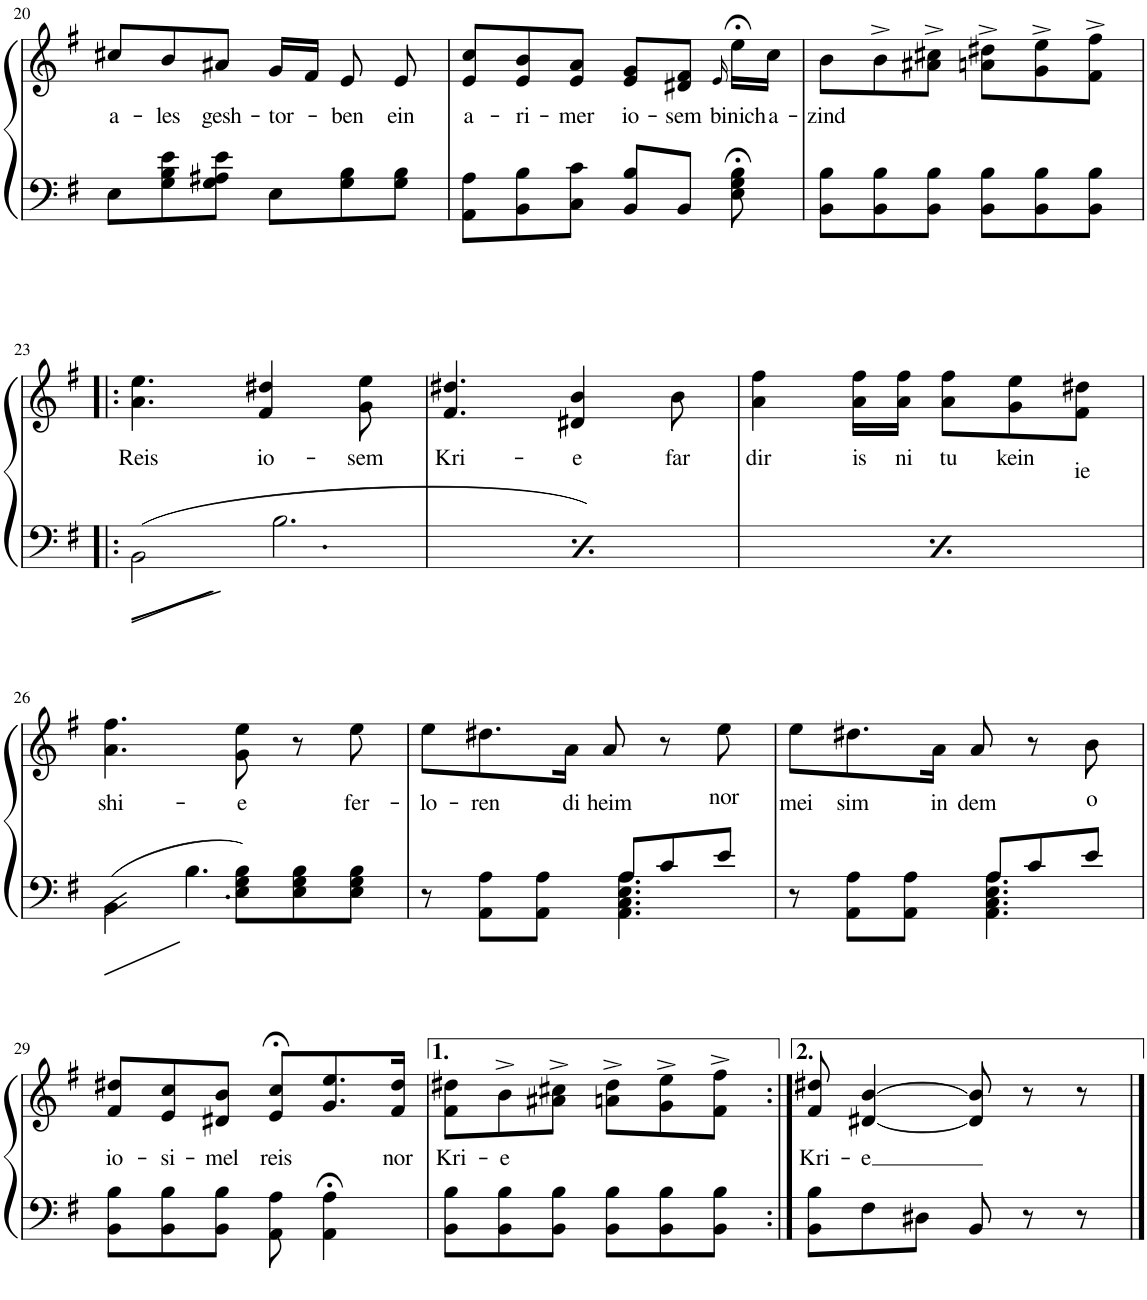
**kern	**kern	**text
*part1	*part1	*part1
*staff2	*staff1	*staff1
*I"Klavier	*	*
*I'Klav.	*	*
!!LO:PB:g=z
*clefF4	*clefG2	*
*k[f#]	*k[f#]	*
*M6/8	*M6/8	*
=20	=20	=20
!	!	!LO:LY:b
8E\L	8cc#X/L	a-
!	!	!LO:LY:b
8G\ 8B\ 8e\	8b/	-les
!	!	!LO:LY:b
8G\ 8A#X\ 8e\J	8a#X/J	gesh-
!	!	!LO:LY:b
8E\L	16g/LL	-tor-
.	16f#/JJ	.
!	!	!LO:LY:b
8G\ 8B\	8e/	-ben
!	!	!LO:LY:b
8G\ 8B\J	8e/	ein
=21	=21	=21
!	!	!LO:LY:b
8AA\ 8A\L	8e/ 8cc/L	a-
!	!	!LO:LY:b
8BB\ 8B\	8e/ 8b/	-ri-
!	!	!LO:LY:b
8C\ 8c\J	8e/ 8a/J	-mer
!	!	!LO:LY:b
8BB/ 8B/L	8e/ 8g/L	io-
!	!	!LO:LY:b
8BB/J	8d#X/ 8f#/J	-sem
.	16qe/	.
!	!	!LO:LY:b
8E\;< 8G\;< 8B\;<	16ee;<\LL	binich
!	!	!LO:LY:b
.	16cc\JJ	a-
=22	=22	=22
!	!	!LO:LY:b
8BB\ 8B\L	8b\L	-zind
8BB\ 8B\	8b^\	.
8BB\ 8B\J	8a#X\^ 8cc#X\^J	.
8BB\ 8B\L	8an\^ 8dd#X\^L	.
8BB\ 8B\	8g\^ 8ee\^	.
8BB\ 8B\J	8f#\^ 8ff#\^J	.
!!LO:LB:g=z
=23!|:	=23!|:	=23!|:
*^	*	*
!	!	!	!LO:LY:b
2.BB\	2.B\	4.a\ 4.ee\	Reis
!	!	!	!LO:LY:b
.	.	4f#/ 4dd#X/	io-
!	!	!	!LO:LY:b
.	.	8g\ 8ee\	-sem
=24	=24	=24	=24
!	!	!	!LO:LY:b
2.BB\	2.B\	4.f#/ 4.dd#X/	Kri-
!	!	!	!LO:LY:b
.	.	4d#X/ 4b/	-e
!	!	!	!LO:LY:b
.	.	8b\	far
=25	=25	=25	=25
!	!	!	!LO:LY:b
2.BB\	2.B\	4a\ 4ff#\	dir
!	!	!	!LO:LY:b
.	.	16a\ 16ff#\LL	is
!	!	!	!LO:LY:b
.	.	16a\ 16ff#\JJ	ni
!	!	!	!LO:LY:b
.	.	8a\ 8ff#\L	tu
!	!	!	!LO:LY:b
.	.	8g\ 8ee\	kein
!	!	!	!LO:LY:b
.	.	8f#\ 8dd#X\J	ie
!!LO:LB:g=z
=26	=26	=26	=26
!	!	!	!LO:LY:b
4.BB\	4.B\	4.a\ 4.ff#\	shi-
!	!	!	!LO:LY:b
8E\ 8G\ 8B\L	4.ryy	8g\ 8ee\	-e
8E\ 8G\ 8B\	.	8r	.
!	!	!	!LO:LY:b
8E\ 8G\ 8B\J	.	8ee\	fer-
=27	=27	=27	=27
!	!	!	!LO:LY:b
8r	4.ryy	8ee\L	-lo-
!	!	!	!LO:LY:b
8AA\ 8A\L	.	8.dd#X\	-ren
8AA\ 8A\J	.	.	.
!	!	!	!LO:LY:b
.	.	16a\Jk	di
!	!	!	!LO:LY:b
8A/L	4.AA\ 4.C\ 4.E\ 4.A\	8a/	heim
8c/	.	8r	.
!	!	!	!LO:LY:b
8e/J	.	8ee\	nor
=28	=28	=28	=28
!	!	!	!LO:LY:b
8r	4.ryy	8ee\L	mei
!	!	!	!LO:LY:b
8AA\ 8A\L	.	8.dd#X\	-sim
8AA\ 8A\J	.	.	.
!	!	!	!LO:LY:b
.	.	16a\Jk	in
!	!	!	!LO:LY:b
8A/L	4.AA\ 4.C\ 4.E\ 4.A\	8a/	dem
8c/	.	8r	.
!	!	!	!LO:LY:b
8e/J	.	8b\	o
*v	*v	*	*
!!LO:LB:g=z
=29	=29	=29
!	!	!LO:LY:b
8BB\ 8B\L	8f#/ 8dd#X/L	io-
!	!	!LO:LY:b
8BB\ 8B\	8e/ 8cc/	-si-
!	!	!LO:LY:b
8BB\ 8B\J	8d#X/ 8b/J	-mel
!	!	!LO:LY:b
8AA\ 8A\	8e/;< 8cc/;<L	reis
4AA\;< 4A\;<	8.g/ 8.ee/	.
!	!	!LO:LY:b
.	16f#/ 16dd#/Jk	nor
=30	=30	=30
!	!	!LO:LY:b
8BB\ 8B\L	8f#\ 8dd#X\L	Kri-
!	!	!LO:LY:b
8BB\ 8B\	8b^\	-e
8BB\ 8B\J	8a#X\^ 8cc#X\^J	.
8BB\ 8B\L	8an\^ 8dd#\^L	.
8BB\ 8B\	8g\^ 8ee\^	.
8BB\ 8B\J	8f#\^ 8ff#\^J	.
=31:|!	=31:|!	=31:|!
!	!	!LO:LY:b
8BB\ 8B\L	8f#/ 8dd#X/	Kri-
!	!	!LO:LY:b
8F#\	[4d#X/ [4b/	-e
8D#X\J	.	.
8BB/	8d#/] 8b/]	.
8r	8r	.
8r	8r	.
==	==	==
*-	*-	*-
